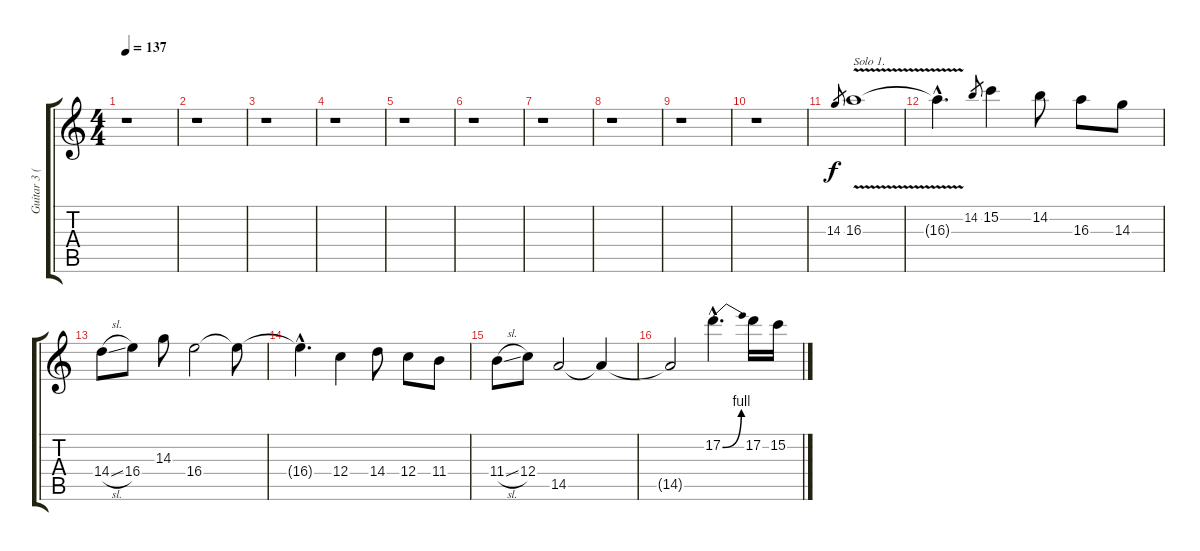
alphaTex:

\track ("Guitar 3 (Dist. Solo)" "Guitar 3 (") {instrument distortionguitar}
\staff {score tabs}
\tuning (D4 A3 F3 C3 G2 D2) {hide}
\ts (4 4)
\tempo 137
\clef g2
\ks c
r.1{dy f} |
r.1 |
r.1 |
r.1 |
r.1 |
r.1 |
r.1 |
r.1 |
r.1 |
r.1 |
14.3.8{gr} 16.3{v}.1{txt "Solo 1."} |
16.3{hac t}.4{d} 14.2.8{gr} 15.2.4 14.2.8 16.3.8 14.3.8 |
14.4{sl}.8 16.4.8 14.3.8 16.4.2 16.4{t}.8 |
16.4{hac t}.4{d} 12.4.4 14.4.8 12.4.8 11.4.8 |
11.4{sl}.8 12.4.8 14.5.2 14.5{t}.4 |
14.5{t}.2 17.2{be (bend 0 0 60 4) hac}.4{d} 17.2.16 15.2.16
